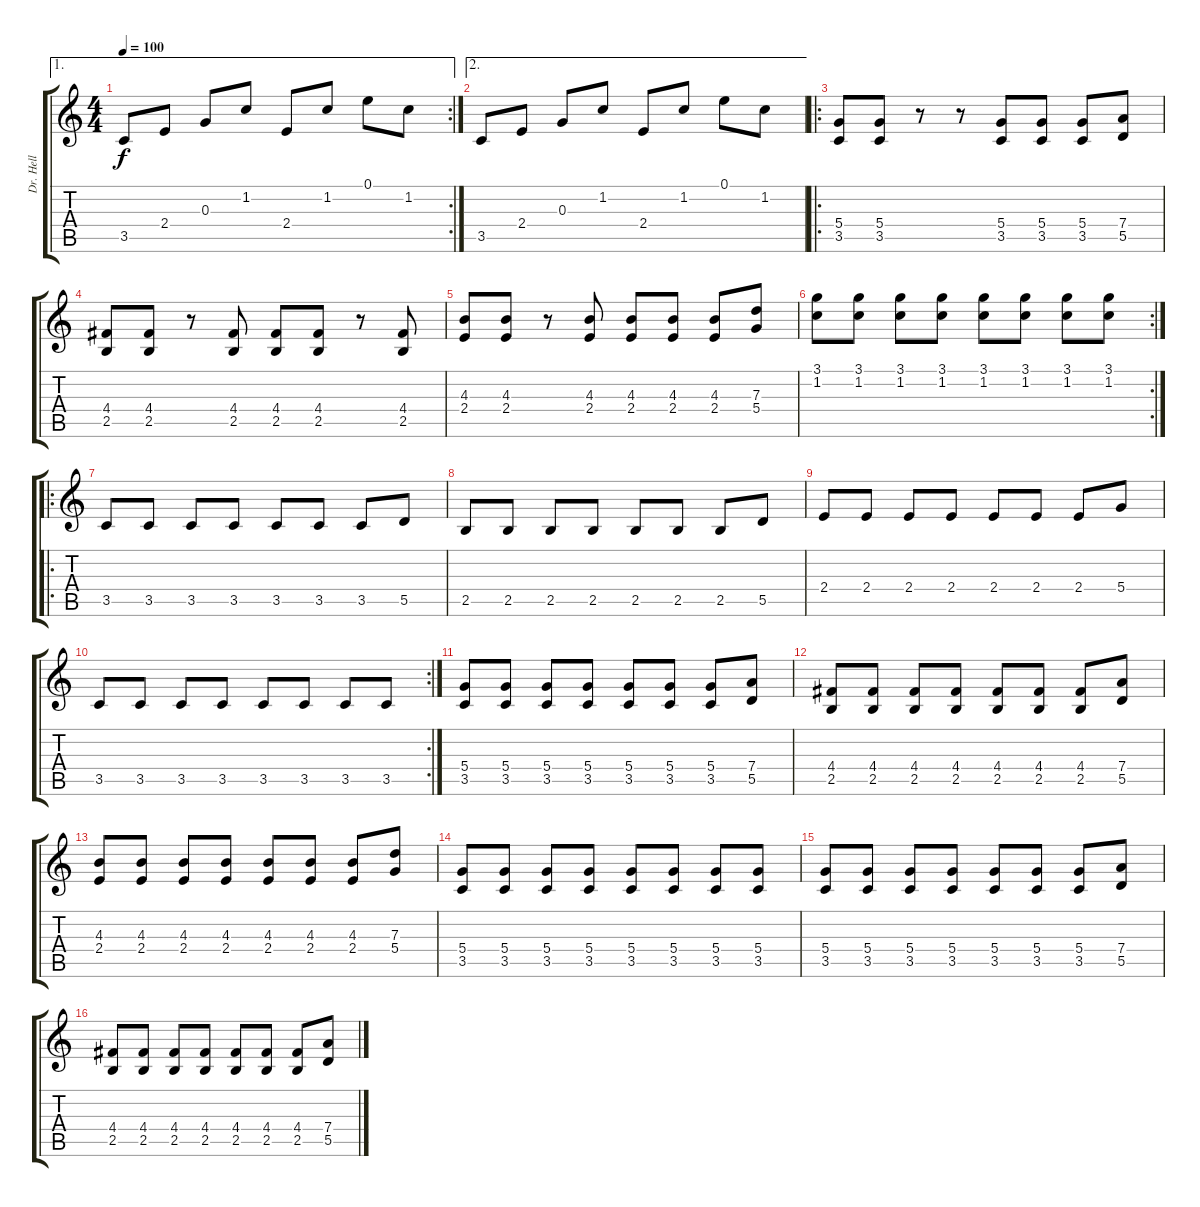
\track ("Dr. Hell" "Dr. Hell") {instrument acousticguitarnylon}
\staff {score tabs}
\tuning (E4 B3 G3 D3 A2 E2) {hide}
\ae 1
\rc 2
\ts (4 4)
\tempo 100
\clef g2
\ks c
3.5.8{dy f} 2.4.8 0.3.8 1.2.8 2.4.8 1.2.8 0.1.8 1.2.8 |
\ae 2
3.5.8 2.4.8 0.3.8 1.2.8 2.4.8 1.2.8 0.1.8 1.2.8 |
\ro
(5.4 3.5).8{volume 13 instrument distortionguitar} (5.4 3.5).8 r.8 r.8 (5.4 3.5).8 (5.4 3.5).8 (5.4 3.5).8 (7.4 5.5).8 |
(4.4 2.5).8 (4.4 2.5).8 r.8 (4.4 2.5).8 (4.4 2.5).8 (4.4 2.5).8 r.8 (4.4 2.5).8 |
(4.3 2.4).8 (4.3 2.4).8 r.8 (4.3 2.4).8 (4.3 2.4).8 (4.3 2.4).8 (4.3 2.4).8 (7.3 5.4).8 |
\rc 2
(3.1 1.2).8{instrument overdrivenguitar} (3.1 1.2).8 (3.1 1.2).8 (3.1 1.2).8 (3.1 1.2).8 (3.1 1.2).8 (3.1 1.2).8 (3.1 1.2).8{instrument distortionguitar} |
\ro
3.5.8 3.5.8 3.5.8 3.5.8 3.5.8 3.5.8 3.5.8 5.5.8 |
2.5.8 2.5.8 2.5.8 2.5.8 2.5.8 2.5.8 2.5.8 5.5.8 |
2.4.8 2.4.8 2.4.8 2.4.8 2.4.8 2.4.8 2.4.8 5.4.8 |
\rc 2
3.5.8 3.5.8 3.5.8 3.5.8 3.5.8 3.5.8 3.5.8 3.5.8 |
(5.4 3.5).8{volume 11 instrument distortionguitar} (5.4 3.5).8 (5.4 3.5).8 (5.4 3.5).8 (5.4 3.5).8 (5.4 3.5).8 (5.4 3.5).8 (7.4 5.5).8 |
(4.4 2.5).8 (4.4 2.5).8 (4.4 2.5).8 (4.4 2.5).8 (4.4 2.5).8 (4.4 2.5).8 (4.4 2.5).8 (7.4 5.5).8 |
(4.3 2.4).8 (4.3 2.4).8 (4.3 2.4).8 (4.3 2.4).8 (4.3 2.4).8 (4.3 2.4).8 (4.3 2.4).8 (7.3 5.4).8 |
(5.4 3.5).8 (5.4 3.5).8 (5.4 3.5).8 (5.4 3.5).8 (5.4 3.5).8 (5.4 3.5).8 (5.4 3.5).8 (5.4 3.5).8 |
(5.4 3.5).8 (5.4 3.5).8 (5.4 3.5).8 (5.4 3.5).8 (5.4 3.5).8 (5.4 3.5).8 (5.4 3.5).8 (7.4 5.5).8 |
(4.4 2.5).8 (4.4 2.5).8 (4.4 2.5).8 (4.4 2.5).8 (4.4 2.5).8 (4.4 2.5).8 (4.4 2.5).8 (7.4 5.5).8
